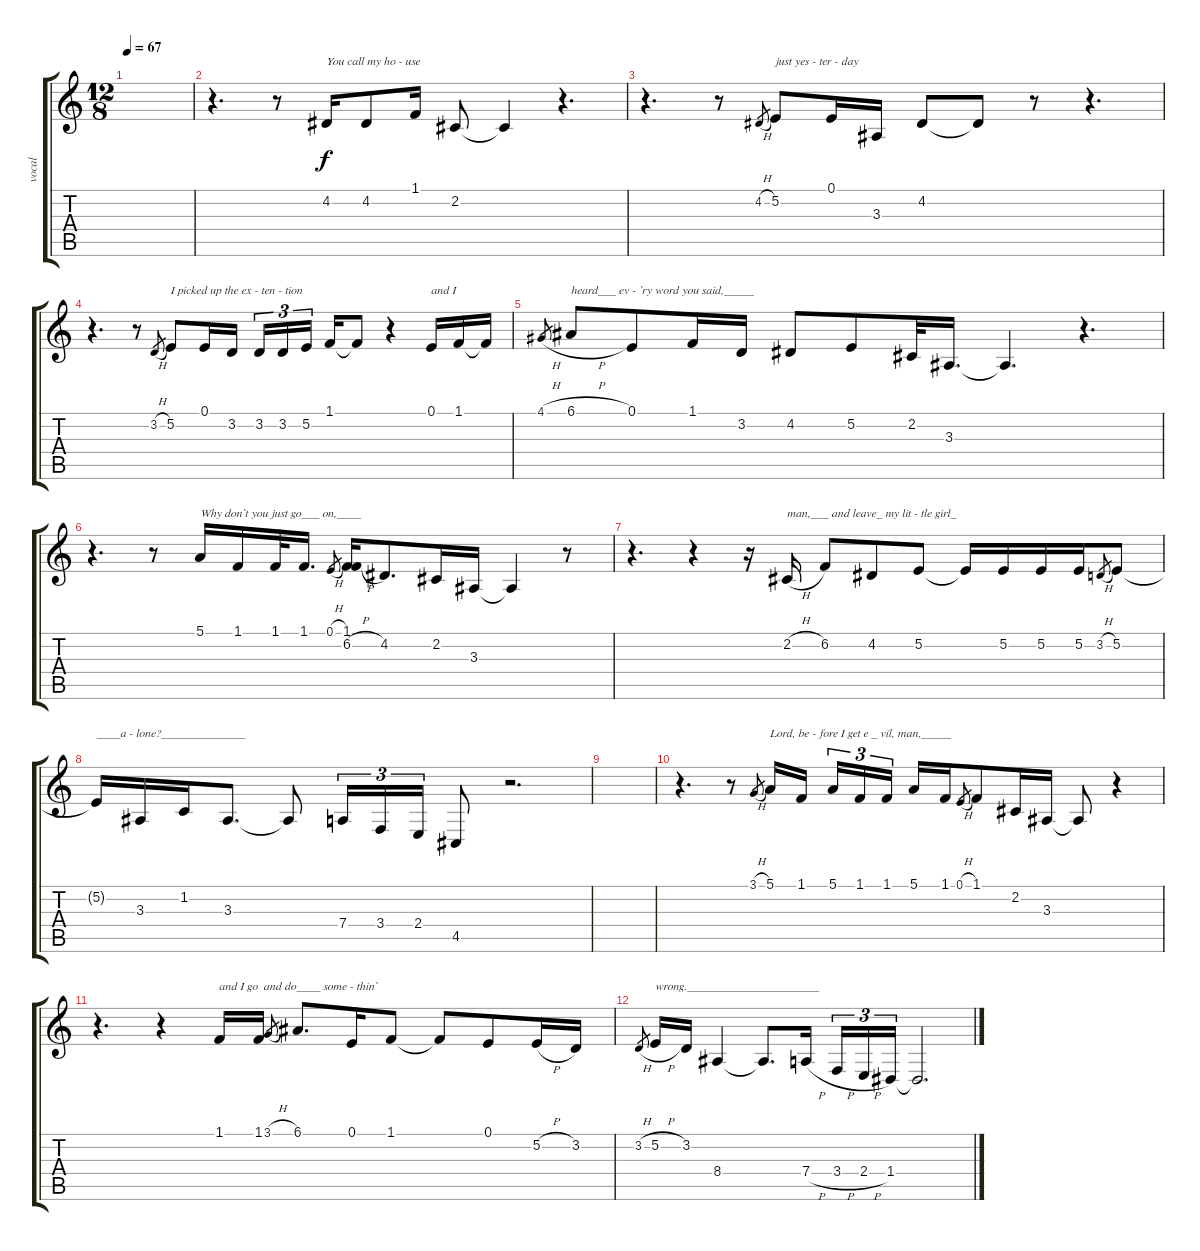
\track ("vocal" "vocal") {instrument flute}
\staff {score tabs}
\tuning (E4 B3 G3 D3 A2 E2) {hide}
\ts (12 8)
\tempo 67
\clef g2
\ks c
|
r.4{d} r.8 4.2.16{txt "You call my ho - use"} 4.2.8 1.1.16 2.2.8 2.2{t}.4 r.4{d} |
r.4{d} r.8 4.2{h}.8{gr} 5.2.8{txt "just yes - ter - day"} 0.1.16 3.3.16 4.2.8 4.2{t}.8 r.8 r.4{d} |
r.4{d} r.8 3.2{h}.8{gr} 5.2.8{txt "I picked up the ex - ten - tion"} 0.1.16 3.2.16 3.2.16{tu (3 2)} 3.2.16{tu (3 2)} 5.2.16{tu (3 2)} 1.1.16 1.1{t}.8 r.4 0.1.16{txt "and I "} 1.1.16 1.1{t}.16 |
4.1{h}.8{gr} 6.1{h}.8{txt "heard___ ev - `ry word you said,_____"} 0.1.8 1.1.16 3.2.16 4.2.8 5.2.8 2.2.32 3.3.16{d} 3.3{t}.4{d} r.4{d} |
r.4{d} r.8 5.1.16{txt "Why don`t you just go___ on,____"} 1.1.16 1.1.32 1.1.16{d} 0.1{h}.8{gr} (1.1 6.2{h}).16 4.2.8{d} 2.2.16 3.3.16 3.3{t}.4 r.8 |
r.4{d} r.4 r.16 2.2{h}.16{txt "man,___ and leave_ my lit - tle girl_"} 6.2.8 4.2.8 5.2.8 5.2{t}.16 5.2.16 5.2.16 5.2.16 3.2{h}.8{gr} 5.2.8 |
5.2{t}.16{txt "____a - lone?______________"} 3.3.16 1.2.16 3.3.8{d} 3.3{t}.8 7.4.16{tu (3 2)} 3.4.16{tu (3 2)} 2.4.16{tu (3 2)} 4.5.8 r.2{d} |
|
r.4{d} r.8 3.1{h}.8{gr} 5.1.16{txt "Lord, be - fore I get e _ vil, man,_____"} 1.1.16 5.1.16{tu (3 2)} 1.1.16{tu (3 2)} 1.1.16{tu (3 2)} 5.1.16 1.1.16 0.1{h}.8{gr} 1.1.8 2.2.16 3.3.16 3.3{t}.8 r.4 |
r.4{d} r.4 1.1.16{txt "and I go  and do____ some - thin`"} 1.1.16 3.1{h}.8{gr} 6.1.8{d} 0.1.16 1.1.8 1.1{t}.8 0.1.8 5.2{h}.16 3.2.16 |
3.2{h}.8{gr} 5.2{h}.16{txt "wrong.______________________"} 3.2.16 8.4.4 8.4{t}.8{d} 7.4{h}.16 3.4{h}.16{tu (3 2)} 2.4{h}.16{tu (3 2)} 1.4.16{tu (3 2)} 1.4{t}.2{d}
